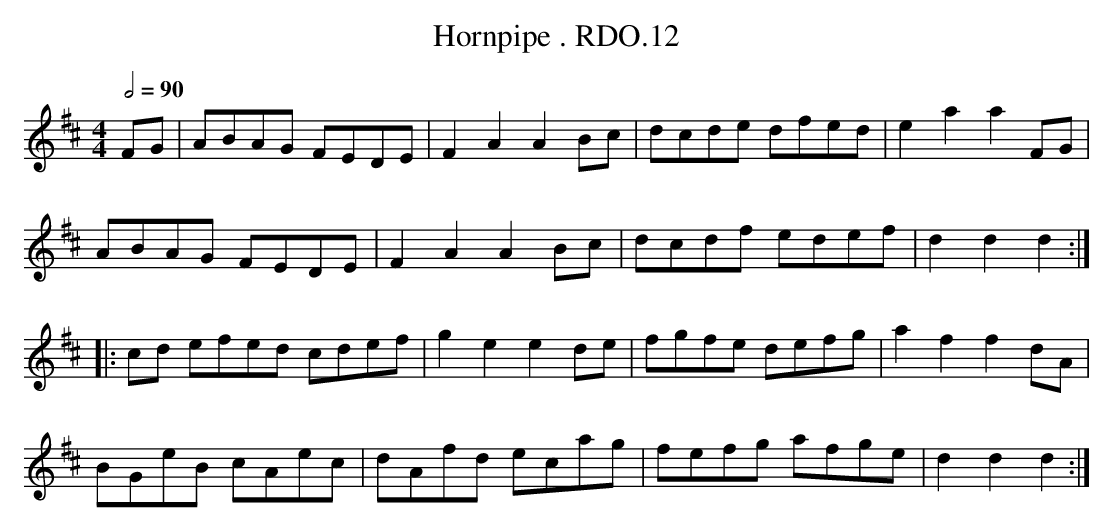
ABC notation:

X:1
T:Hornpipe . RDO.12
M:4/4
L:1/8
Q:1/2=90
K:D
FG|ABAG FEDE|F2A2A2Bc|dcde dfed|e2a2a2FG|
ABAG FEDE|F2A2A2Bc|dcdf edef|d2d2d2:|
|:cd efed cdef|g2e2e2de|fgfe defg|a2f2f2dA|
BGeB cAec|dAfd ecag|fefg afge|d2d2d2:|
